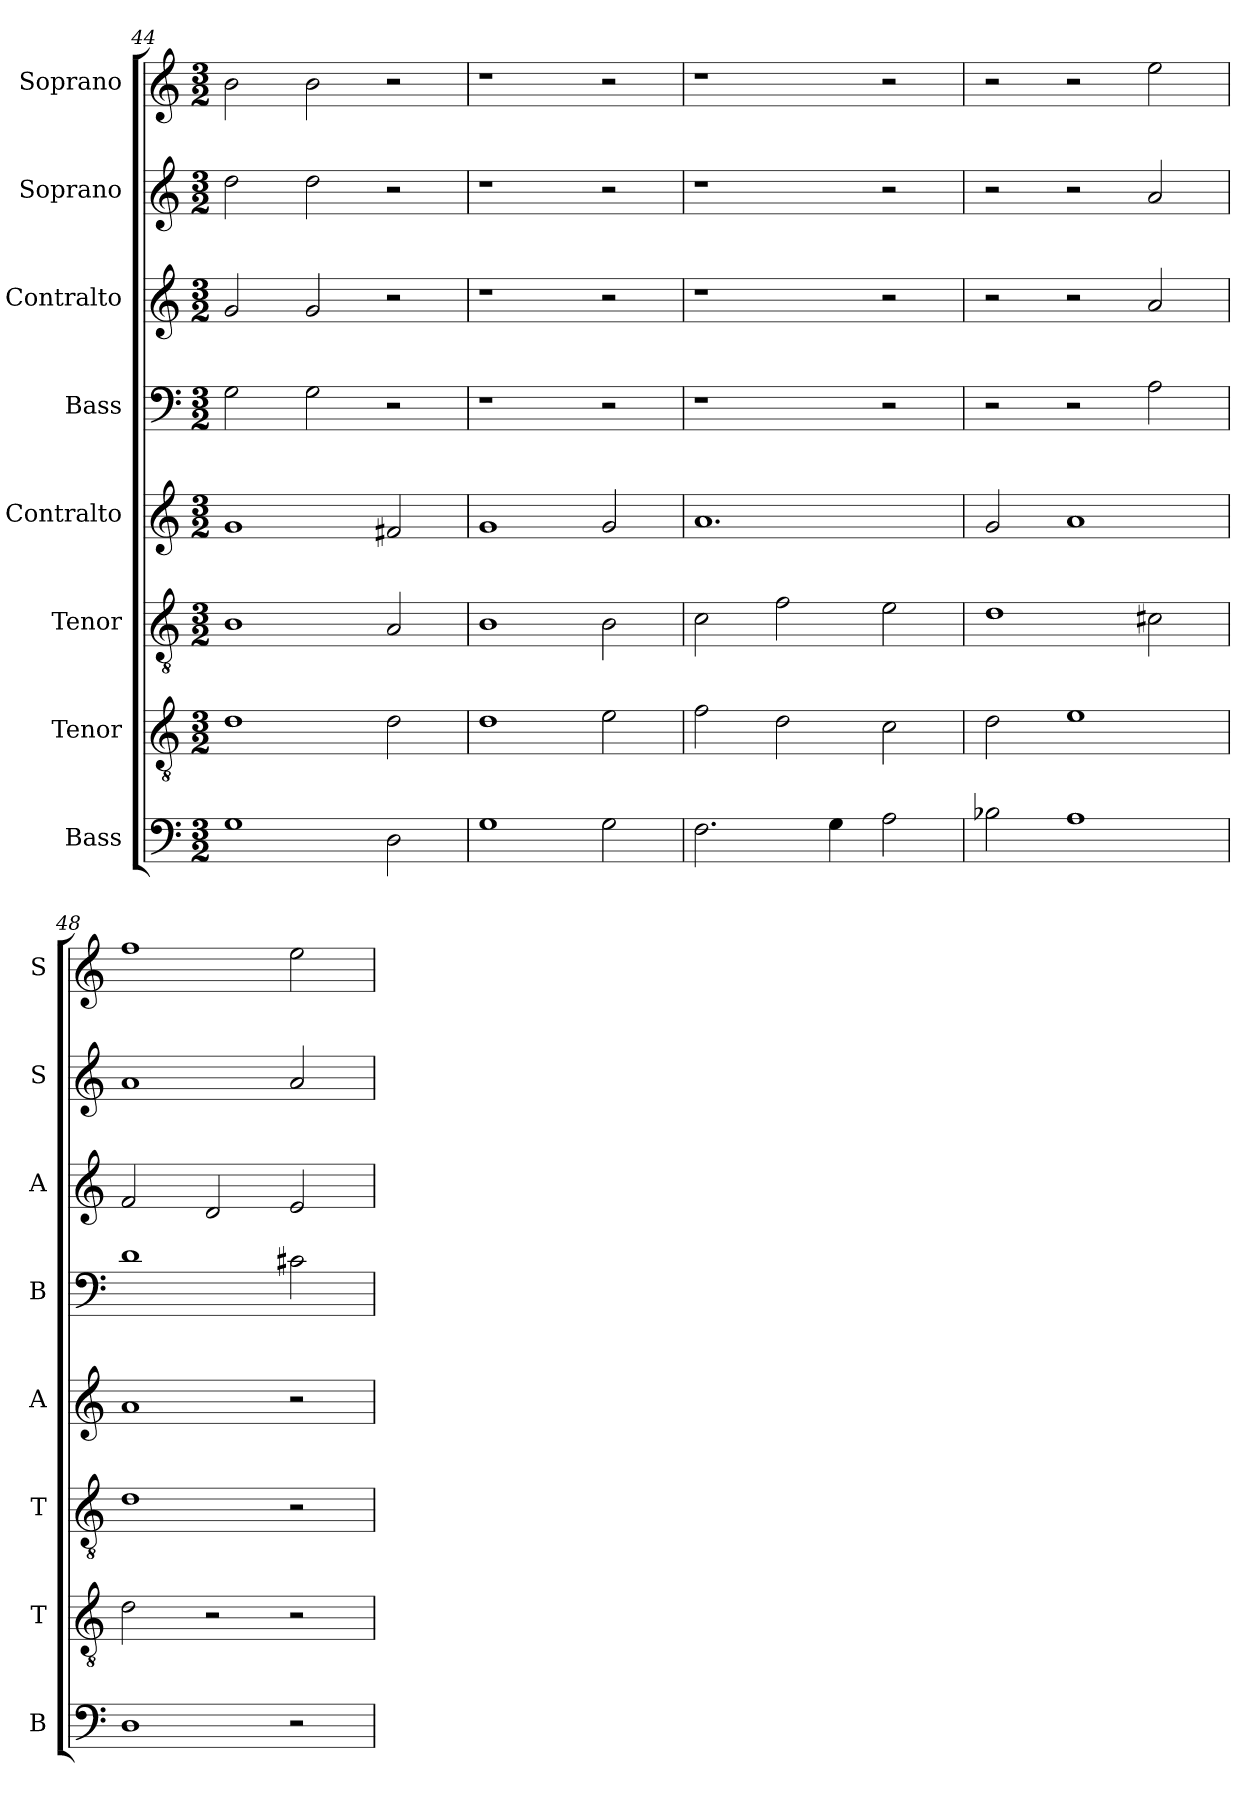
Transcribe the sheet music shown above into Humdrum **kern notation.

**kern	**kern	**kern	**kern	**kern	**kern	**kern	**kern
*part8	*part7	*part6	*part5	*part4	*part3	*part2	*part1
*staff8	*staff7	*staff6	*staff5	*staff4	*staff3	*staff2	*staff1
*I"Bass	*I"Tenor	*I"Tenor	*I"Contralto	*I"Bass	*I"Contralto	*I"Soprano	*I"Soprano
*I'B	*I'T	*I'T	*I'A	*I'B	*I'A	*I'S	*I'S
*clefF4	*clefGv2	*clefGv2	*clefG2	*clefF4	*clefG2	*clefG2	*clefG2
*k[]	*k[]	*k[]	*k[]	*k[]	*k[]	*k[]	*k[]
*G:mix	*G:mix	*G:mix	*G:mix	*G:mix	*G:mix	*G:mix	*G:mix
*M3/2	*M3/2	*M3/2	*M3/2	*M3/2	*M3/2	*M3/2	*M3/2
=44	=44	=44	=44	=44	=44	=44	=44
1G	1d	1B	1g	2G	2g	2dd	2b
.	.	.	.	2G	2g	2dd	2b
2D	2d	2A	2f#X	2r	2r	2r	2r
=45	=45	=45	=45	=45	=45	=45	=45
1G	1d	1B	1g	1r	1r	1r	1r
2G	2e	2B	2g	2r	2r	2r	2r
=46	=46	=46	=46	=46	=46	=46	=46
2.F	2f	2c	1.a	1r	1r	1r	1r
.	2d	2f	.	.	.	.	.
4G	.	.	.	.	.	.	.
2A	2c	2e	.	2r	2r	2r	2r
=47	=47	=47	=47	=47	=47	=47	=47
2B-X	2d	1d	2g	2r	2r	2r	2r
1A	1e	.	1a	2r	2r	2r	2r
.	.	2c#X	.	2A	2a	2a	2ee
=48	=48	=48	=48	=48	=48	=48	=48
1D	2d	1d	1a	1d	2f	1a	1ff
.	2r	.	.	.	2d	.	.
2r	2r	2r	2r	2c#X	2e	2a	2ee
=	=	=	=	=	=	=	=
*-	*-	*-	*-	*-	*-	*-	*-
